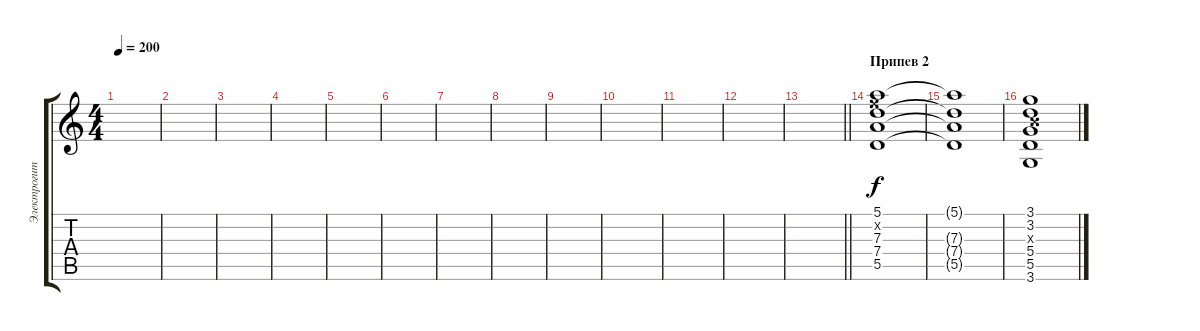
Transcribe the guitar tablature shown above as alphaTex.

\track ("Электрогитара" "Электрогит") {instrument acousticguitarsteel}
\staff {score tabs}
\tuning (E4 B3 G3 D3 A2 E2) {hide}
\ts (4 4)
\tempo 200
\clef g2
\ks c
|
|
|
|
|
|
|
|
|
|
|
|
\barLineRight lightlight
|
\section ("" "Припев 2")
(5.1 6.2{x} 7.3 7.4 5.5).1{volume 10 balance 8 instrument overdrivenguitar} |
(5.1{t} 7.3{t} 7.4{t} 5.5{t}).1 |
(3.1 3.2 4.3{x} 5.4 5.5 3.6).1
